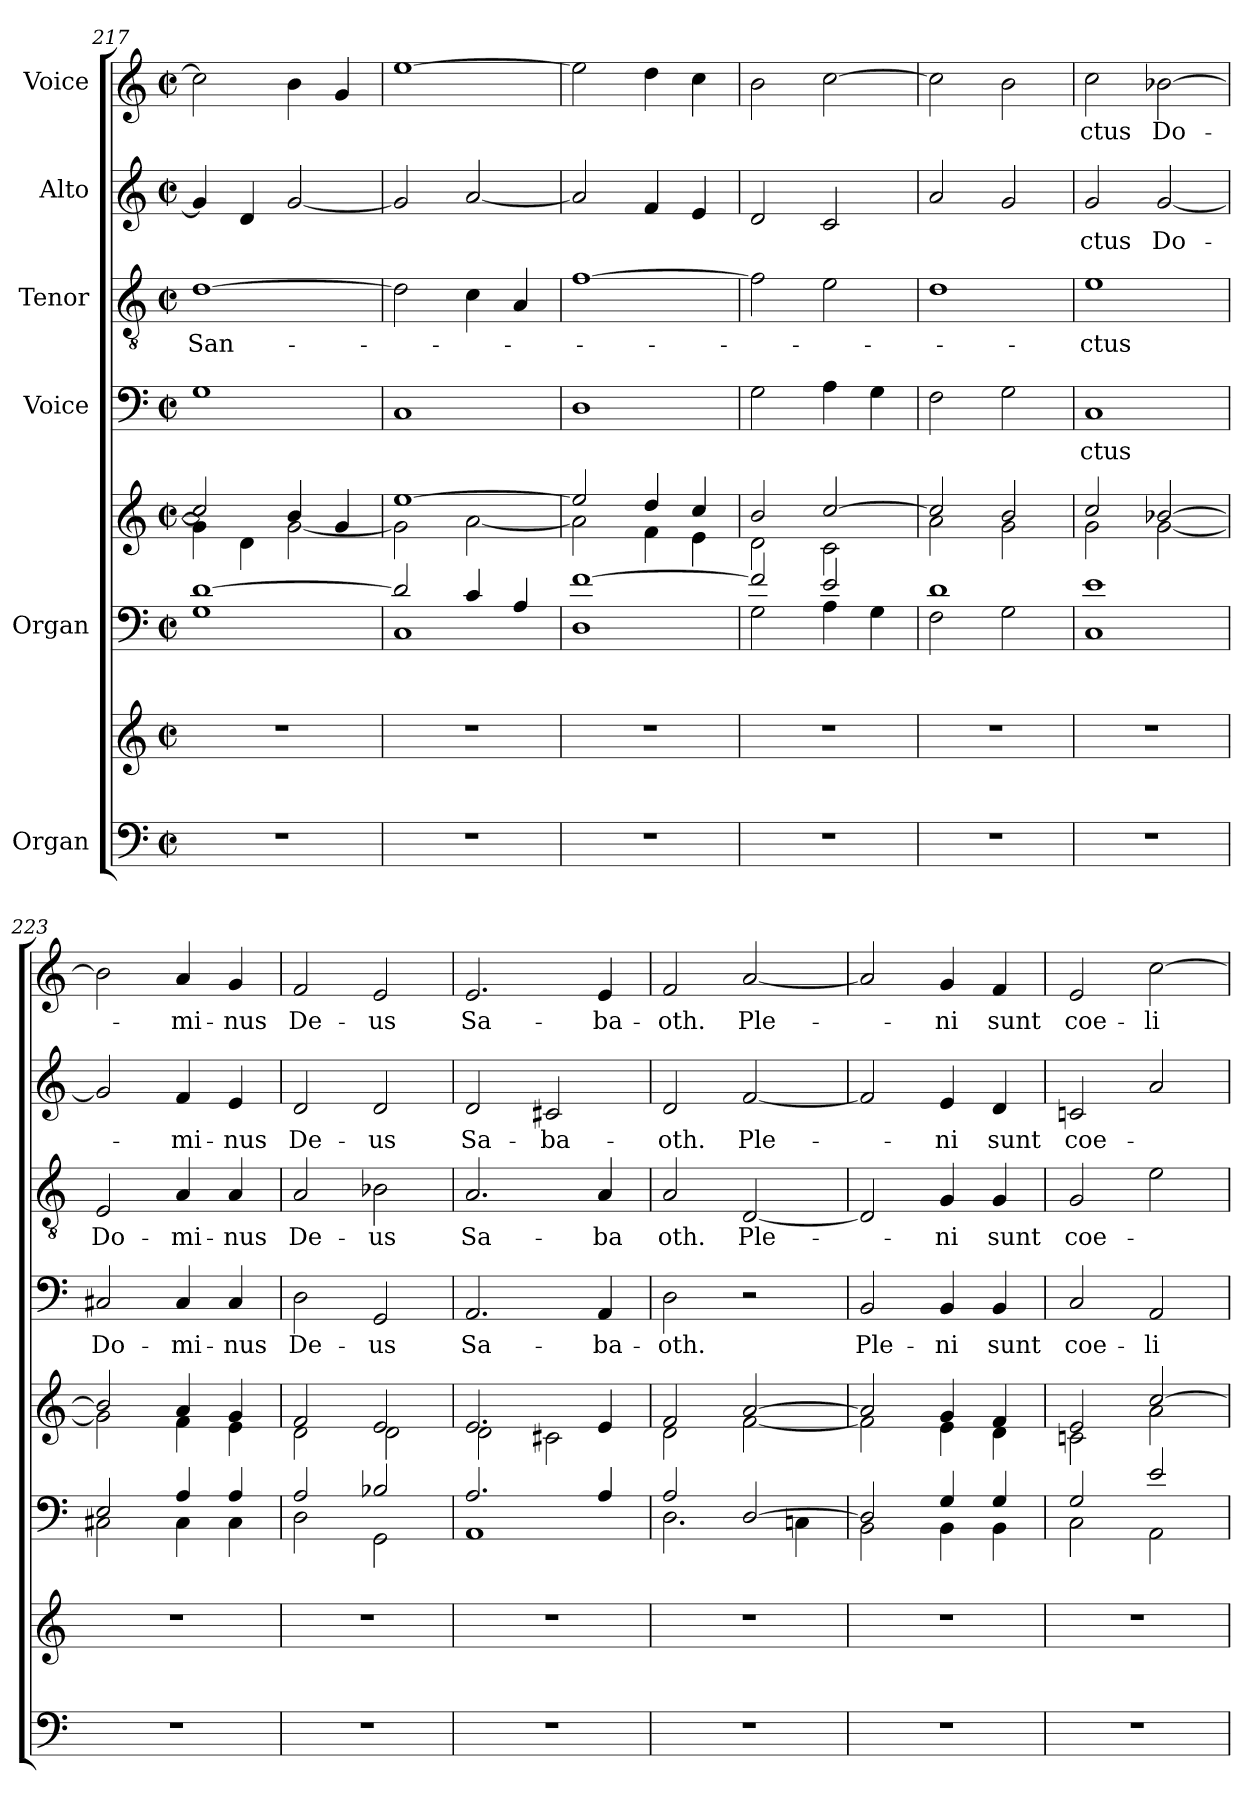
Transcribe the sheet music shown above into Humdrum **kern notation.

**kern	**kern	**kern	**kern	**kern	**text	**kern	**text	**kern	**text	**kern	**text
*part6	*part6	*part5	*part5	*part4	*part4	*part3	*part3	*part2	*part2	*part1	*part1
*staff8	*staff7	*staff6	*staff5	*staff4	*staff4	*staff3	*staff3	*staff2	*staff2	*staff1	*staff1
*I"Organ	*	*I"Organ	*	*I"Voice	*	*I"Tenor	*	*I"Alto	*	*I"Voice	*
*clefF4	*clefG2	*clefF4	*clefG2	*clefF4	*	*clefGv2	*	*clefG2	*	*clefG2	*
*k[]	*k[]	*k[]	*k[]	*k[]	*	*k[]	*	*k[]	*	*k[]	*
*M2/2	*M2/2	*M2/2	*M2/2	*M2/2	*	*M2/2	*	*M2/2	*	*M2/2	*
*met(c|)	*met(c|)	*met(c|)	*met(c|)	*met(c|)	*	*met(c|)	*	*met(c|)	*	*met(c|)	*
=217	=217	=217	=217	=217	=217	=217	=217	=217	=217	=217	=217
*	*	*^	*^	*	*	*	*	*	*	*	*
!	!	!	!	!	!	!	!	!	!LO:LY:b	!	!	!	!
1r	1r	[1d	1G	2cc/]	4g\]	1G	.	[1d	San-	4g/]	.	2cc\]	.
.	.	.	.	.	4d\	.	.	.	.	4d/	.	.	.
.	.	.	.	4b/	[2g\	.	.	.	.	[2g/	.	4b\	.
.	.	.	.	4g/	.	.	.	.	.	.	.	4g/	.
=218	=218	=218	=218	=218	=218	=218	=218	=218	=218	=218	=218	=218	=218
1r	1r	2d/]	1C	[1ee	2g\]	1C	.	2d\]	.	2g/]	.	[1ee	.
.	.	4c/	.	.	[2a\	.	.	4c\	.	[2a/	.	.	.
.	.	4A/	.	.	.	.	.	4A/	.	.	.	.	.
=219	=219	=219	=219	=219	=219	=219	=219	=219	=219	=219	=219	=219	=219
1r	1r	[1f	1D	2ee/]	2a\]	1D	.	[1f	.	2a/]	.	2ee\]	.
.	.	.	.	4dd/	4f\	.	.	.	.	4f/	.	4dd\	.
.	.	.	.	4cc/	4e\	.	.	.	.	4e/	.	4cc\	.
=220	=220	=220	=220	=220	=220	=220	=220	=220	=220	=220	=220	=220	=220
1r	1r	2f/]	2G\	2b/	2d\	2G\	.	2f\]	.	2d/	.	2b\	.
.	.	2e/	4A\	[2cc/	2c\	4A\	.	2e\	.	2c/	.	[2cc\	.
.	.	.	4G\	.	.	4G\	.	.	.	.	.	.	.
!!LO:LB:g=z
=221	=221	=221	=221	=221	=221	=221	=221	=221	=221	=221	=221	=221	=221
1r	1r	1d	2F\	2cc/]	2a\	2F\	.	1d	.	2a/	.	2cc\]	.
.	.	.	2G\	2b/	2g\	2G\	.	.	.	2g/	.	2b\	.
=222	=222	=222	=222	=222	=222	=222	=222	=222	=222	=222	=222	=222	=222
!	!	!	!	!	!	!	!LO:LY:b	!	!LO:LY:b	!	!LO:LY:b	!	!LO:LY:b
1r	1r	1e	1C	2cc/	2g\	1C	-ctus	1e	-ctus	2g/	-ctus	2cc\	ctus
!	!	!	!	!	!	!	!	!	!	!	!LO:LY:b	!	!LO:LY:b
.	.	.	.	[2b-X/	[2g\	.	.	.	.	[2g/	Do-	[2b-X\	Do-
=223	=223	=223	=223	=223	=223	=223	=223	=223	=223	=223	=223	=223	=223
!	!	!	!	!	!	!	!LO:LY:b	!	!LO:LY:b	!	!	!	!
1r	1r	2E/	2C#X\	2b-/]	2g\]	2C#X/	Do-	2E/	Do-	2g/]	.	2b-\]	.
!	!	!	!	!	!	!	!LO:LY:b	!	!LO:LY:b	!	!LO:LY:b	!	!LO:LY:b
.	.	4A/	4C#\	4a/	4f\	4C#/	-mi-	4A/	-mi-	4f/	-mi-	4a/	-mi-
!	!	!	!	!	!	!	!LO:LY:b	!	!LO:LY:b	!	!LO:LY:b	!	!LO:LY:b
.	.	4A/	4C#\	4g/	4e\	4C#/	-nus	4A/	-nus	4e/	-nus	4g/	-nus
=224	=224	=224	=224	=224	=224	=224	=224	=224	=224	=224	=224	=224	=224
!	!	!	!	!	!	!	!LO:LY:b	!	!LO:LY:b	!	!LO:LY:b	!	!LO:LY:b
1r	1r	2A/	2D\	2f/	2d\	2D\	De-	2A/	De-	2d/	De-	2f/	De-
!	!	!	!	!	!	!	!LO:LY:b	!	!LO:LY:b	!	!LO:LY:b	!	!LO:LY:b
.	.	2B-X/	2GG\	2e/	2d\	2GG/	-us	2B-X\	-us	2d/	-us	2e/	-us
=225	=225	=225	=225	=225	=225	=225	=225	=225	=225	=225	=225	=225	=225
!	!	!	!	!	!	!	!LO:LY:b	!	!LO:LY:b	!	!LO:LY:b	!	!LO:LY:b
1r	1r	2.A/	1AA	2.e/	2d\	2.AA/	Sa-	2.A/	Sa-	2d/	Sa-	2.e/	Sa-
!	!	!	!	!	!	!	!	!	!	!	!LO:LY:b	!	!
.	.	.	.	.	2c#X\	.	.	.	.	2c#X/	-ba-	.	.
!	!	!	!	!	!	!	!LO:LY:b	!	!LO:LY:b	!	!	!	!LO:LY:b
.	.	4A/	.	4e/	.	4AA/	-ba-	4A/	-ba	.	.	4e/	-ba-
=226	=226	=226	=226	=226	=226	=226	=226	=226	=226	=226	=226	=226	=226
!	!	!	!	!	!	!	!LO:LY:b	!	!LO:LY:b	!	!LO:LY:b	!	!LO:LY:b
1r	1r	2A/	2.D\	2f/	2d\	2D\	-oth.	2A/	oth.	2d/	-oth.	2f/	-oth.
!	!	!	!	!	!	!	!	!	!LO:LY:b	!	!LO:LY:b	!	!LO:LY:b
.	.	[2D/	.	[2a/	[2f\	2r	.	[2D/	Ple-	[2f/	Ple-	[2a/	Ple-
.	.	.	4Cn\	.	.	.	.	.	.	.	.	.	.
=227	=227	=227	=227	=227	=227	=227	=227	=227	=227	=227	=227	=227	=227
!	!	!	!	!	!	!	!LO:LY:b	!	!	!	!	!	!
1r	1r	2D/]	2BB\	2a/]	2f\]	2BB/	Ple-	2D/]	.	2f/]	.	2a/]	.
!	!	!	!	!	!	!	!LO:LY:b	!	!LO:LY:b	!	!LO:LY:b	!	!LO:LY:b
.	.	4G/	4BB\	4g/	4e\	4BB/	-ni	4G/	-ni	4e/	-ni	4g/	-ni
!	!	!	!	!	!	!	!LO:LY:b	!	!LO:LY:b	!	!LO:LY:b	!	!LO:LY:b
.	.	4G/	4BB\	4f/	4d\	4BB/	sunt	4G/	sunt	4d/	sunt	4f/	sunt
=228	=228	=228	=228	=228	=228	=228	=228	=228	=228	=228	=228	=228	=228
!	!	!	!	!	!	!	!LO:LY:b	!	!LO:LY:b	!	!LO:LY:b	!	!LO:LY:b
1r	1r	2G/	2C\	2e/	2cn\	2C/	coe-	2G/	coe-	2cn/	coe-	2e/	coe-
!	!	!	!	!	!	!	!LO:LY:b	!	!	!	!	!	!LO:LY:b
.	.	2e/	2AA\	[2cc/	2a\	2AA/	-li	2e\	.	2a/	.	[2cc\	-li
*	*	*v	*v	*	*	*	*	*	*	*	*	*	*
*	*	*	*v	*v	*	*	*	*	*	*	*	*
=	=	=	=	=	=	=	=	=	=	=	=
*-	*-	*-	*-	*-	*-	*-	*-	*-	*-	*-	*-
